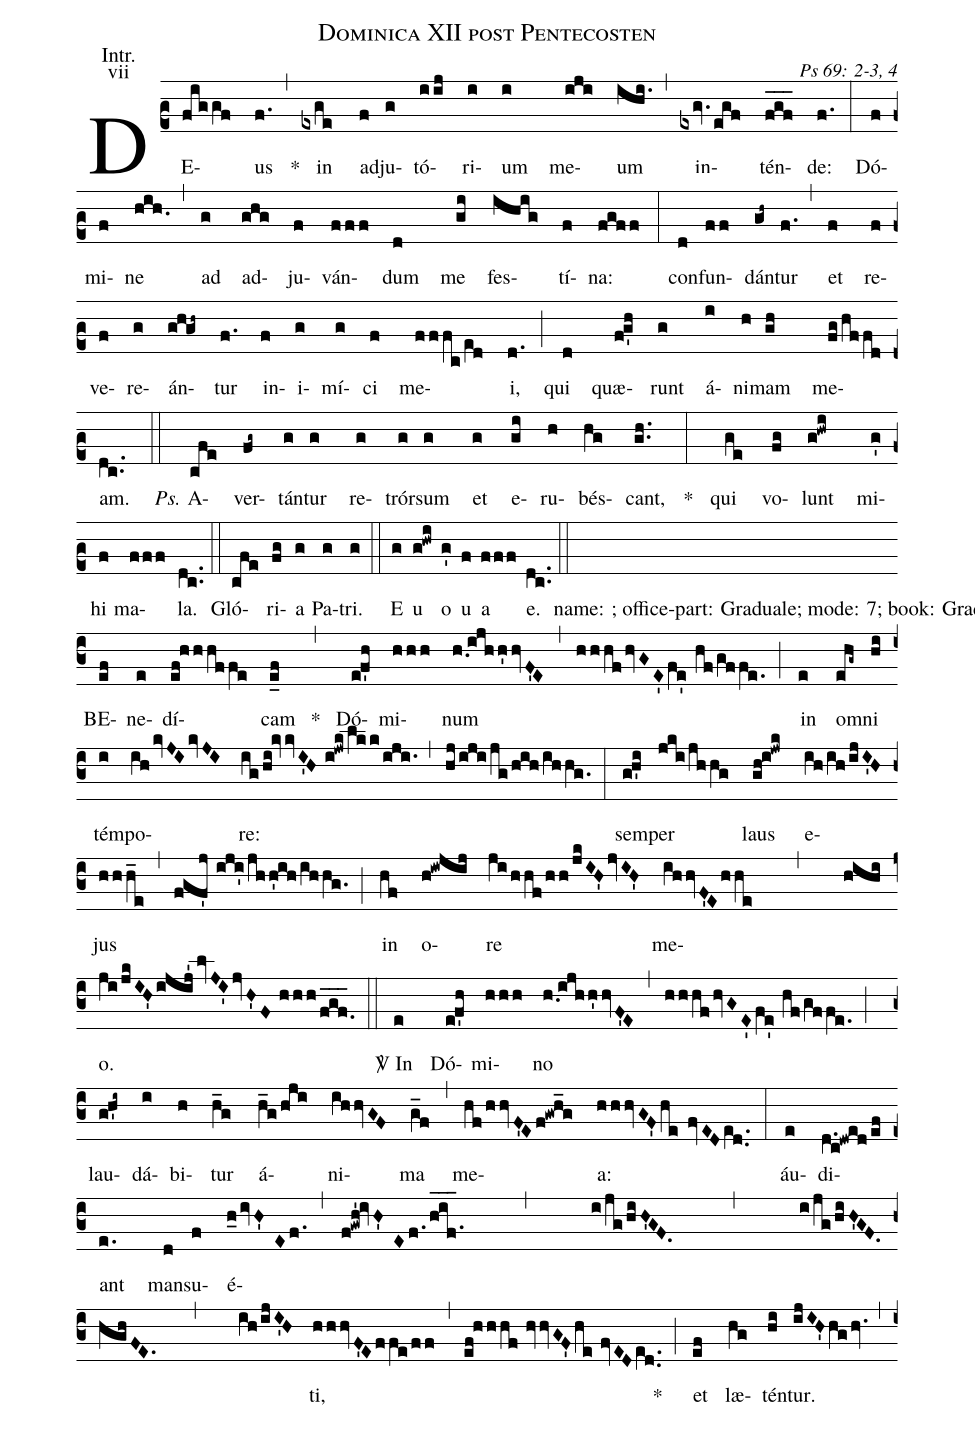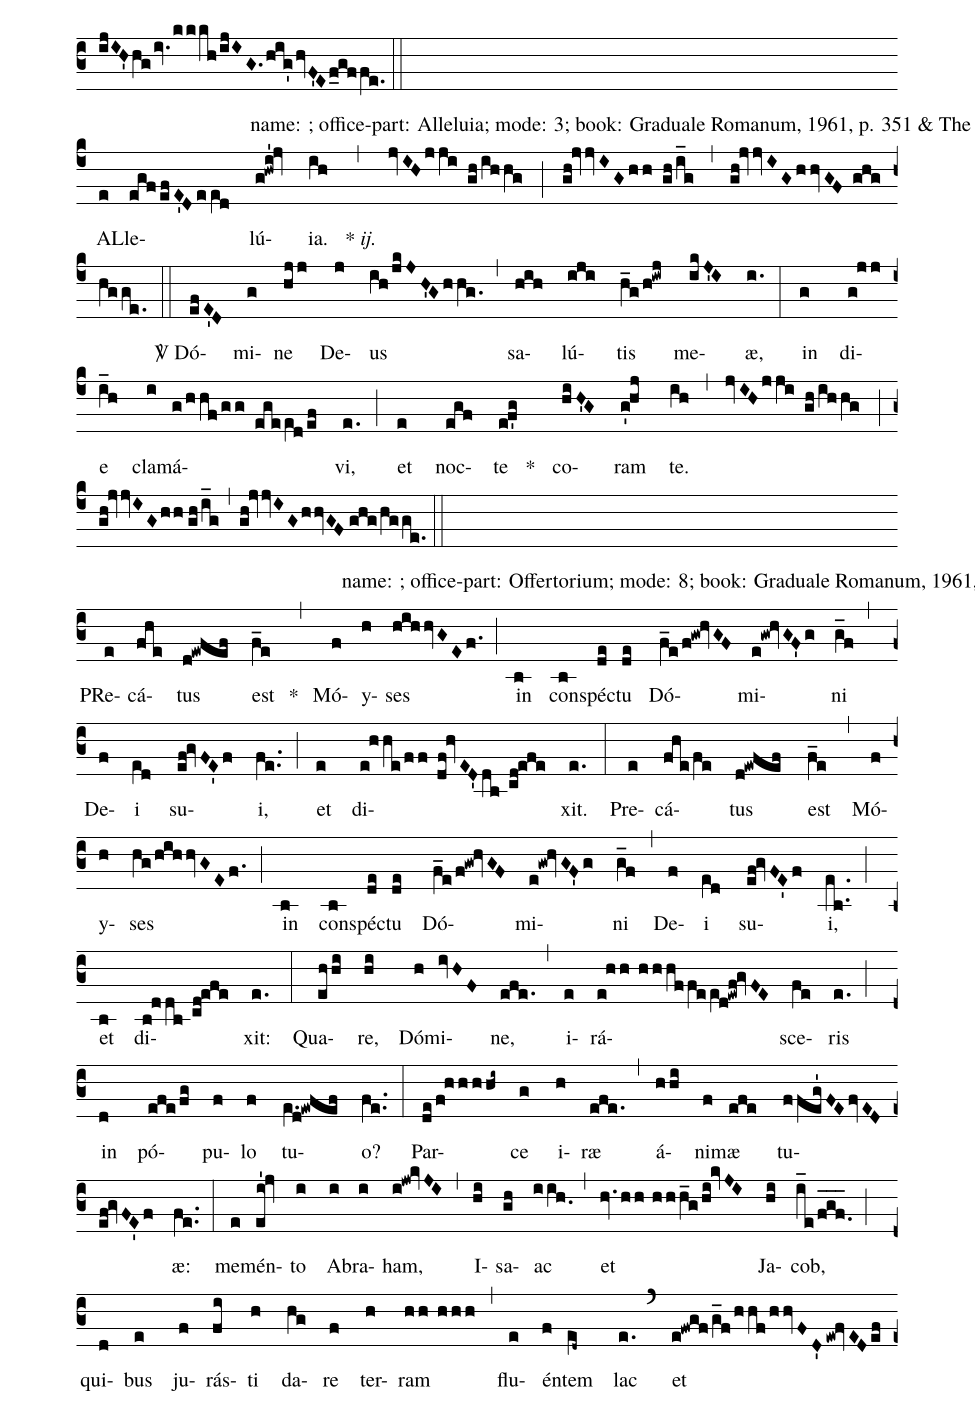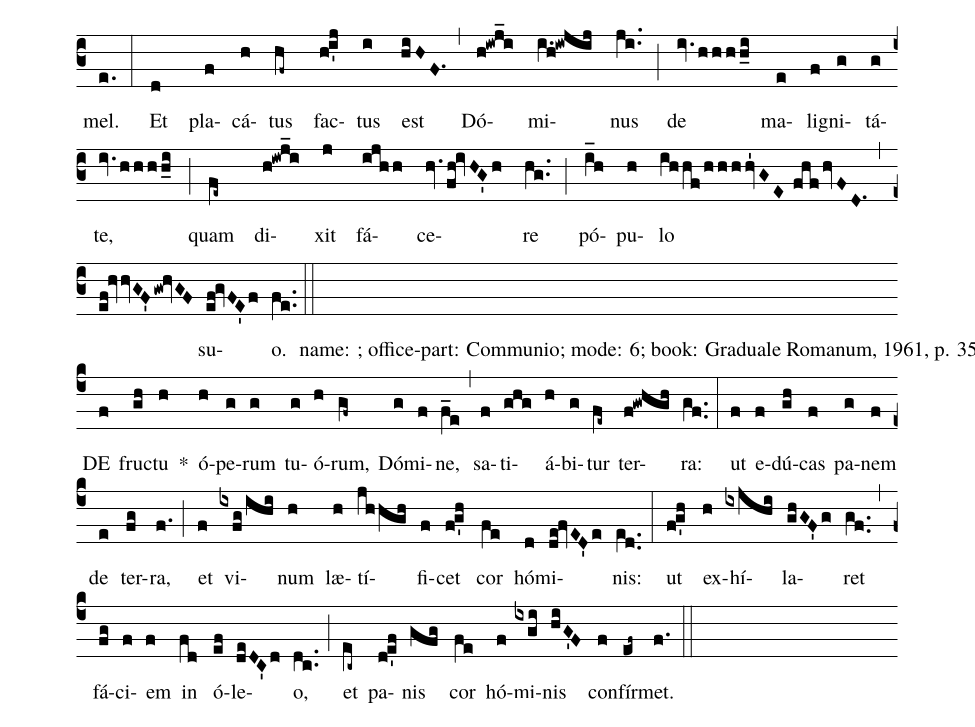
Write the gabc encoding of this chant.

name: Dominica XII post Pentecosten;
office-part: Introitus;
mode: 7;
commentary: Ps 69: 2-3, 4;
annotation: Intr.;
annotation: vii;
%%
(c2) DE(figgf)us(f.) *(,) in(exge) ad(f)ju(g)tó(iij)ri(i)um(i) me(iji)um(ihi.) (,) in(exgv.egf)tén(f_g_f_)de:(f.) (:)
Dó(f)mi(f)ne(hih.) (,) ad(g) ad(ghg)ju(f)ván(fff)dum(d) me(gi) fes(ihig)tí(f)na:(fgff) (:)
con(d)fun(ff)dán(gh~)tur(f.) (,) et(f) re(f)ve(f)re(g)án(g!h!gh~)tur(f.) in(f)i(g)mí(g)ci(f) me(fffc/e[ll:1]d)i,(d.) (;) qui(d) quæ(fg'h)runt(g) á(i)ni(h)mam(gh) me(fg/hffd)am.(dc..) (::)
<i>Ps.</i> A(cfe)ver(fg~)tán(g)tur(g) re(g)trór(g)sum(g) et(g) e(gi)ru(h)bés(hg)cant,(gh..) *(:)
qui(ge) vo(fg)lunt(g!hwi) mi(g')hi(f) ma(fff)la.(dc..) (::)
Gló(cfe)ri(fg)a(g) Pa(g)tri.(g) (::)
<eu>E(g) u(g!hwi) o(g') u(f) a(fff) e.</eu>(dc..) (::)

name: ;
office-part: Graduale;
mode: 7;
book: Graduale Romanum, 1961, p. 350 & The Liber Usualis, 1961, p. 1028;
transcriber: Andrew Hinkley;
commentary: Ps 33: 2-3;
annotation: Grad.;
annotation: vii;
%fontsize: 14;
%font: Crimson;
%width: 7.27;
%height: 11.69;
%%
(c3) BE(ef)ne(e)dí(ef!hhhffe)cam(e_f) *(,)
Dó(ef'h)mi(hhh)num(h.0/[-0.5]ijhh'hvF'E) (,) (hhhfhvGE'fe'//hf/gffe.) (;) in(e) om(ehg~)ni(hi) tém(i)po(ihkvJIkvJI)re:(ig/hi!kvvI'H//i!jwk/lkk/iji.) (,) (hj/iji/jg/hih/ihhg.) (:)
sem(gh'i)per(jki/jhhg) laus(gh!i!jwk) e(ih/ih/ijI'H)jus(hhh_e) (,) (fgf'j//iji'/jhh'ih/ihhg.) (;) in(hf) o(h!iwjij)re(jihhf/hh/jkIH'jvIH') me(ihhvF'Ehhe,hihi)o.(ji/jkIH'ijij'lvJI'jvH'F//hhh/f_g_f._) (::)
<sp>V/</sp> In(e) Dó(ef'h)mi(hhh)no(h.0/[-0.5]ijhh'hvF'E) (,) (hhhfhvGE'fe'//hf/gffe.) (;) lau(gh'i~)dá(i)bi(h)tur(h_g) á(h_g/hji)ni(ihhvGF)ma(g_f) (,) me(hf/hhvF'Ef!gwh_g)a:(hhhvGF'he//fvEDe[ll:1]d..) (:)
áu(e)di(d.c!dwed/ef)ant(e.) man(d)su(f)é(h_0ivH'//Ef.,f!gwh'!ivH'//Ef./h_i_f.1_,i/jg/hiH'GF.,i/jg/hiH'GF.hghFE.,ih/ijI'H)ti,(hhhvF'Effe/ff) (,) (ef!hhhf//hvvGF'he//fvEDe[ll:1]d..) *(;)
et(ef) læ(hg)tén(hi)tur.(ijIH'hghv.) (,) (ijIH'hgiv.kkkh/ijIG.hig'hvF'Ef_gffe.) (::)

name: ;
office-part: Alleluia;
mode: 3;
book: Graduale Romanum, 1961, p. 351 & The Liber Usualis, 1961, p. 1029;
transcriber: Andrew Hinkley;
commentary: Ps 87: 2;
annotation: iii;
%fontsize: 14;
%font: Crimson;
%width: 7.27;
%height: 11.69;
%%
(c4) AL(e)le(egfefE'Dee[ll:1]d)lú(g!hwi'!jv)ia.(ih) {*}~<i>ij.</i>(,) (jvIHjji//gh/ihhg) (;) (gh!jvvIGhh//gh/i_g) (,) (gh!jvvIGhhvGF//ghg/hgge.) (::)
<sp>V/</sp> D{ó}(efE'D)mi(g)ne(hjj) De(j)us(ih/jkJH'Ghhg.) (,) sa(hih)lú(iji)tis(h_g/h!iwj) me(ikJ'I)æ,(i.) (:)
in(g) di(g!jj)e(i_h) cla(i)má(g/hhf/gg//egee[ll:1]d/ef)vi,(e.) (;) et(e) noc(egf)te(ef'g) *()
co(hiH'G)ram(g'hj) te.(ih) (,) (jvIHjji//gh/ihhg) (;) (gh!jvvIGhh//gh/i_g) (,) (gh!jvvIGhhvGF//ghg/hgge.) (::)

name: ;
office-part: Offertorium;
mode: 8;
book: Graduale Romanum, 1961, p. 352 & The Liber Usualis, 1961, p. 1030;
transcriber: Andrew Hinkley;
commentary: Exodi 32: 11, 13, 14;
annotation: Offert.;
annotation: viii;
%fontsize: 14;
%font: Crimson;
%width: 7.27;
%height: 11.69;
%%
(c3) PRe(e)cá(fhe)tus(d!ewfef) est(f_e) *(,)
Mó(f)y(h)ses(hihhvGEf.) (;) in(b) con(b)spéc(de)tu(de) Dó(f_e/f!gw!hvGF)mi(e!gw!hvGF'g)ni(g_f) (,) De(f)i(e[ll:1]d) su(ef!gvFE'f)i,(fe..) (;) et(e) di(e!hhe/ff//df!hvED'db//cd!efe)xit.(e.) (:)
Pre(e)cá(fhe/fe)tus(d!ewfef) est(f_e) (,) Mó(f)y(h)ses(hg/hihhvGEf.) (;) in(b) con(b)spéc(de)tu(de) Dó(f_e/f!gw!hvGF)mi(e!gw!hvGF'g)ni(g_f) (,) De(f)i(e[ll:1]d) su(ef!gvFE'f)i,(eb..) (;) et(b) di(b!ddb//cd!efe)xit:(e.) (:)
Qua(ehhi)re,(hi) Dó(h)mi(ivHF)ne,(efe.) (,) i(e)rá(e!hh//hhhffee[ll:1]d!ewf!gvFE)sce(fe)ris(e.) (;) in(d) pó(efe/fg)pu(f)lo(f) tu(e.[ll:1]d!ewfef)o?(fe..) (:)
Par(de/f!hhhhi~)ce(g) i(h)ræ(efe.) (,) á(hhi)ni(f)mæ(efe) tu(ffeg'FEfvEDef!gvFE'f)æ:(fe..) (:)
me(e)mén(ei'!jv)to(i) A(i)bra(i)ham,(i!jw!kvJI) (,) I(hi)sa(gh)ac(iih.0) (,) et(hv.hh//hhh_g/hi!kvJI) Ja(hi)cob,(i_e/f_g_f._) (;) qui(d)bus(e) ju(f)rás(fi)ti(h) da(hg)re(f) ter(h)ram(hh//hhh) (,) flu(e)én(f)tem(e[ll:1]d~) lac(e.) (`) et(e!fwgf/g_f/hhf/hhvFD'ew!fvEDef) mel.(e.) (:)
Et(d) pla(f)cá(h)tus(hf~) fac(hi'j)tus(i) est(hiHF.1) (,) Dó(h!iwj_i)mi(i.h!iwjij)nus(ji..) (;) de(iv.hhhh_i) ma(e)li(f)gni(g)tá(g)te,(iv.hhhh_i) (;) quam(fe~) di(h!iwj_i)xit(j) fá(ijhh)ce(hv.fh!ivHG'h)re(hg..) (;) pó(i_h)pu(h)lo(ihhf/hhhhv'1GE//fhfhvFD.1) (,) (ef!hvvGF'gw!hvGF) su(ef!gvFE'f)o.(fe..) (::)

name: ;
office-part: Communio;
mode: 6;
book: Graduale Romanum, 1961, p. 353 & The Liber Usualis, 1961, p. 1031;
transcriber: Andrew Hinkley;
commentary: Ps 103: 13, 14-15;
annotation: Comm.;
annotation: vi;
%fontsize: 14;
%font: Crimson;
%width: 7.27;
%height: 11.69;
%%
(c4) DE(f) fruc(gh)tu(h) *() ó(h)pe(g)rum(g) tu(g)ó(h)rum,(gf~) Dó(g)mi(f)ne,(f_e) (,) sa(f)ti(ghg)á(h)bi(g)tur(fe~) ter(f!gwhgh)ra:(gf..) (:)
ut(f) e(f)dú(gh)cas(f) pa(g)nem(f) de(e) ter(fg)ra,(f.) (;) et(f) vi(ixfg/ihi)num(h) læ(h)tí(jhhgh)fi(f)cet(fg'h) cor(fe) hó(d)mi(de!fvED'e)nis:(e[ll:1]d..) (:)
ut(fg'h) ex(h)hí(ixjhi)la(ghGF'g)ret(gf..) (,) fá(fg)ci(f)em(f) in(fd) ó(ef)le(deDC'd)o,(dc..) (;) et(ec~) pa(de'f)nis(gfg) cor(fe) hó(f)mi(ixgi)nis(hiG'F) con(f)fír(ef~)met.(f.) (::)
